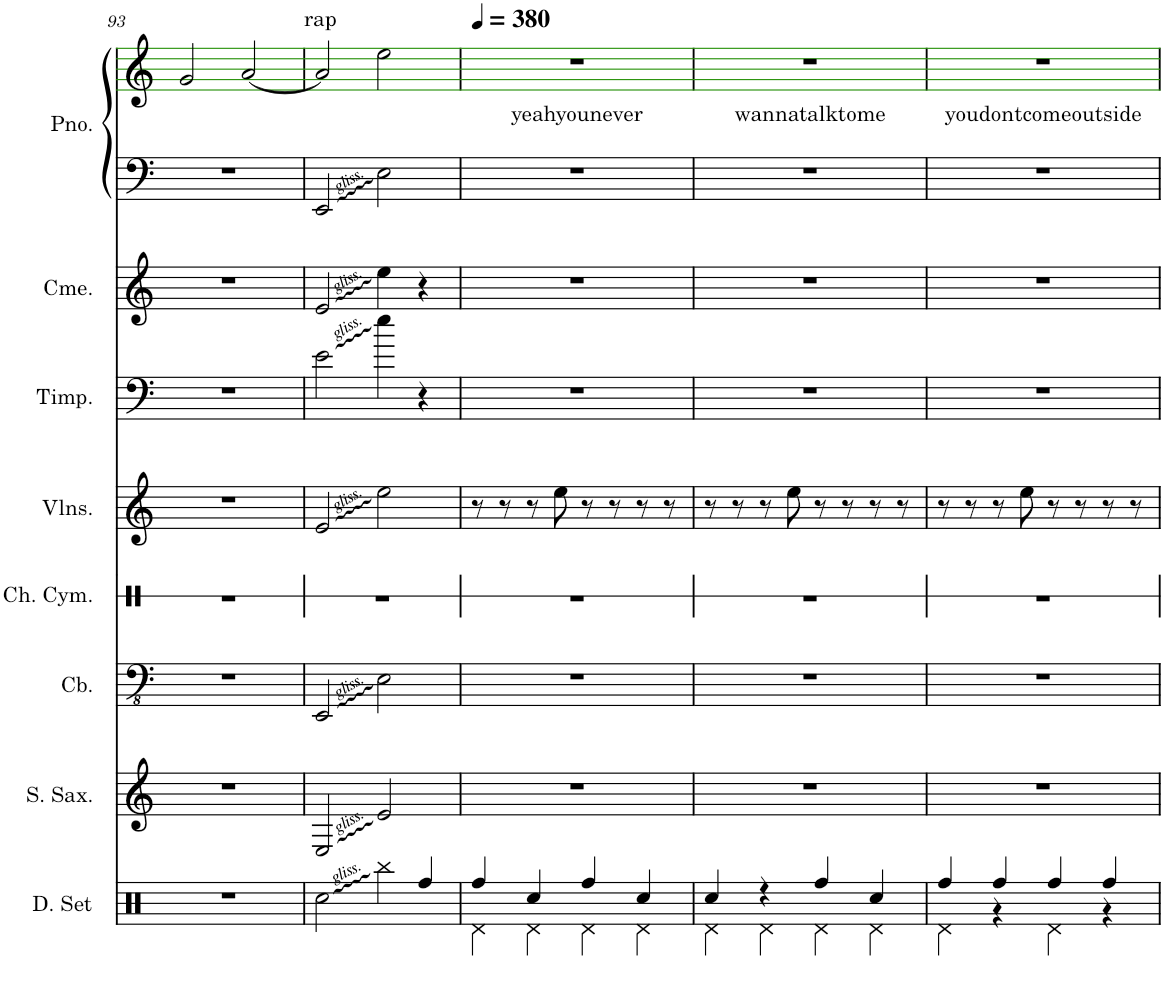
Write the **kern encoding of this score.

**kern	**kern	**kern	**kern	**kern	**kern	**kern	**kern	**kern	**text
*part8	*part7	*part6	*part5	*part4	*part3	*part2	*part1	*part1	*part1
*staff9	*staff8	*staff7	*staff6	*staff5	*staff4	*staff3	*staff2	*staff1	*staff1
*I"Drumset	*I"Soprano Saxophone	*I"Contrabass	*I"Chinese Cymbal	*I"Violins	*I"Timpani	*I"Chimes	*I"Grand Piano	*	*
*I'D. Set	*I'S. Sax.	*I'Cb.	*I'Ch. Cym.	*I'Vlns.	*I'Timp.	*I'Cme.	*I'Pno.	*	*
!!LO:PB:g=z
*clefX	*clefG2	*clefFv4	*clefX	*clefG2	*clefF4	*clefG2	*clefF4	*clefG2	*
*	*ITrd1c2	*ITrd7c12	*	*	*	*	*	*	*
*k[]	*k[]	*k[]	*k[]	*k[]	*k[]	*k[]	*k[]	*k[]	*
*M4/4	*M4/4	*M4/4	*M4/4	*M4/4	*M4/4	*M4/4	*M4/4	*M4/4	*
=93	=93	=93	=93	=93	=93	=93	=93	=93	=93
1r	1r	1r	1r	1r	1r	1r	1r	2g/	.
.	.	.	.	.	.	.	.	[2a/	.
=94	=94	=94	=94	=94	=94	=94	=94	=94	=94
!	!	!	!	!	!	!	!	!LO:TX:a:t=rap	!
2Rcc\	2E/	2EEE/	1r	2e/	2e\	2e/	2EE/	2a/]	.
4Rbb\	2e/	2EE\	.	2ee\	4ee\	4ee\	2E\	2ee\	.
4Rff/	.	.	.	.	4r	4r	.	.	.
=95	=95	=95	=95	=95	=95	=95	=95	=95	=95
*	*	*	*	*	*	*	*	*MM380	*
*^	*	*	*	*	*	*	*	*	*
!	!	!	!	!	!	!	!	!	!	!LO:LY:b
4Rff/	4Rd\	1r	1r	1r	8r	1r	1r	1r	1r	yeahyounever
.	.	.	.	.	8r	.	.	.	.	.
4Rcc/	4Rd\	.	.	.	8r	.	.	.	.	.
.	.	.	.	.	8ee\	.	.	.	.	.
4Rff/	4Rd\	.	.	.	8r	.	.	.	.	.
.	.	.	.	.	8r	.	.	.	.	.
4Rcc/	4Rd\	.	.	.	8r	.	.	.	.	.
.	.	.	.	.	8r	.	.	.	.	.
=96	=96	=96	=96	=96	=96	=96	=96	=96	=96	=96
!	!	!	!	!	!	!	!	!	!	!LO:LY:b
4Rcc/	4Rd\	1r	1r	1r	8r	1r	1r	1r	1r	wannatalktome
.	.	.	.	.	8r	.	.	.	.	.
4r	4Rd\	.	.	.	8r	.	.	.	.	.
.	.	.	.	.	8ee\	.	.	.	.	.
4Rff/	4Rd\	.	.	.	8r	.	.	.	.	.
.	.	.	.	.	8r	.	.	.	.	.
4Rcc/	4Rd\	.	.	.	8r	.	.	.	.	.
.	.	.	.	.	8r	.	.	.	.	.
=97	=97	=97	=97	=97	=97	=97	=97	=97	=97	=97
!	!	!	!	!	!	!	!	!	!	!LO:LY:b
4Rff/	4Rd\	1r	1r	1r	8r	1r	1r	1r	1r	youdontcomeoutside
.	.	.	.	.	8r	.	.	.	.	.
4Rff/	4r	.	.	.	8r	.	.	.	.	.
.	.	.	.	.	8ee\	.	.	.	.	.
4Rff/	4Rd\	.	.	.	8r	.	.	.	.	.
.	.	.	.	.	8r	.	.	.	.	.
4Rff/	4r	.	.	.	8r	.	.	.	.	.
.	.	.	.	.	8r	.	.	.	.	.
*v	*v	*	*	*	*	*	*	*	*	*
=	=	=	=	=	=	=	=	=	=
*-	*-	*-	*-	*-	*-	*-	*-	*-	*-
